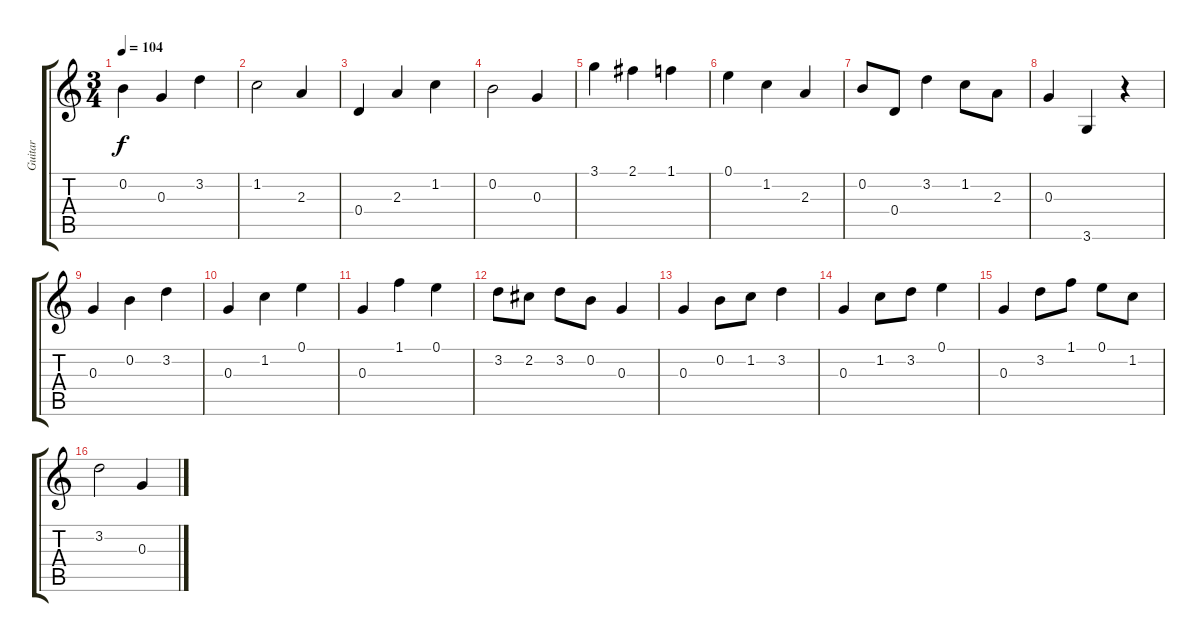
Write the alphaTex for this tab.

\track ("Guitar" "Guitar") {instrument acousticguitarnylon}
\staff {score tabs}
\tuning (E4 B3 G3 D3 A2 E2) {hide}
\ts (3 4)
\tempo 104
\clef g2
\ks c
0.2.4{dy f} 0.3.4 3.2.4 |
1.2.2 2.3.4 |
0.4.4 2.3.4 1.2.4 |
0.2.2 0.3.4 |
3.1.4 2.1.4 1.1.4 |
0.1.4 1.2.4 2.3.4 |
0.2.8 0.4.8 3.2.4 1.2.8 2.3.8 |
0.3.4 3.6.4 r.4 |
0.3.4 0.2.4 3.2.4 |
0.3.4 1.2.4 0.1.4 |
0.3.4 1.1.4 0.1.4 |
3.2.8 2.2.8 3.2.8 0.2.8 0.3.4 |
0.3.4 0.2.8 1.2.8 3.2.4 |
0.3.4 1.2.8 3.2.8 0.1.4 |
0.3.4 3.2.8 1.1.8 0.1.8 1.2.8 |
3.2.2 0.3.4
